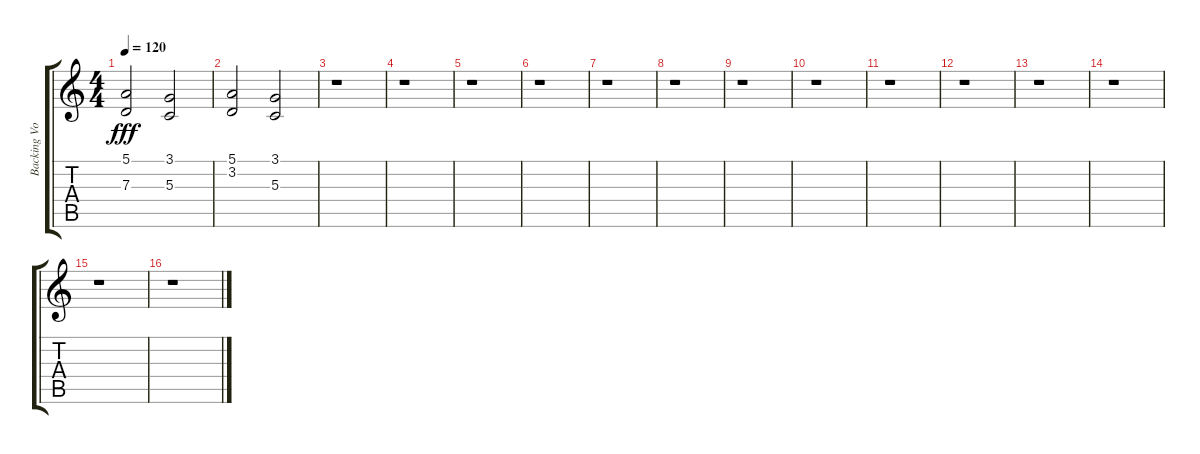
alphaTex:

\track ("Backing Vocals" "Backing Vo") {instrument choiraahs}
\staff {score tabs}
\tuning (E4 B3 G3 D3 A2 E2) {hide}
\ts (4 4)
\tempo 120
\clef g2
\ks c
(5.1 7.3).2{dy fff} (3.1 5.3).2 |
(5.1 3.2).2 (3.1 5.3).2 |
r.1 |
r.1 |
r.1 |
r.1 |
r.1 |
r.1 |
r.1 |
r.1 |
r.1 |
r.1 |
r.1 |
r.1 |
r.1 |
r.1
